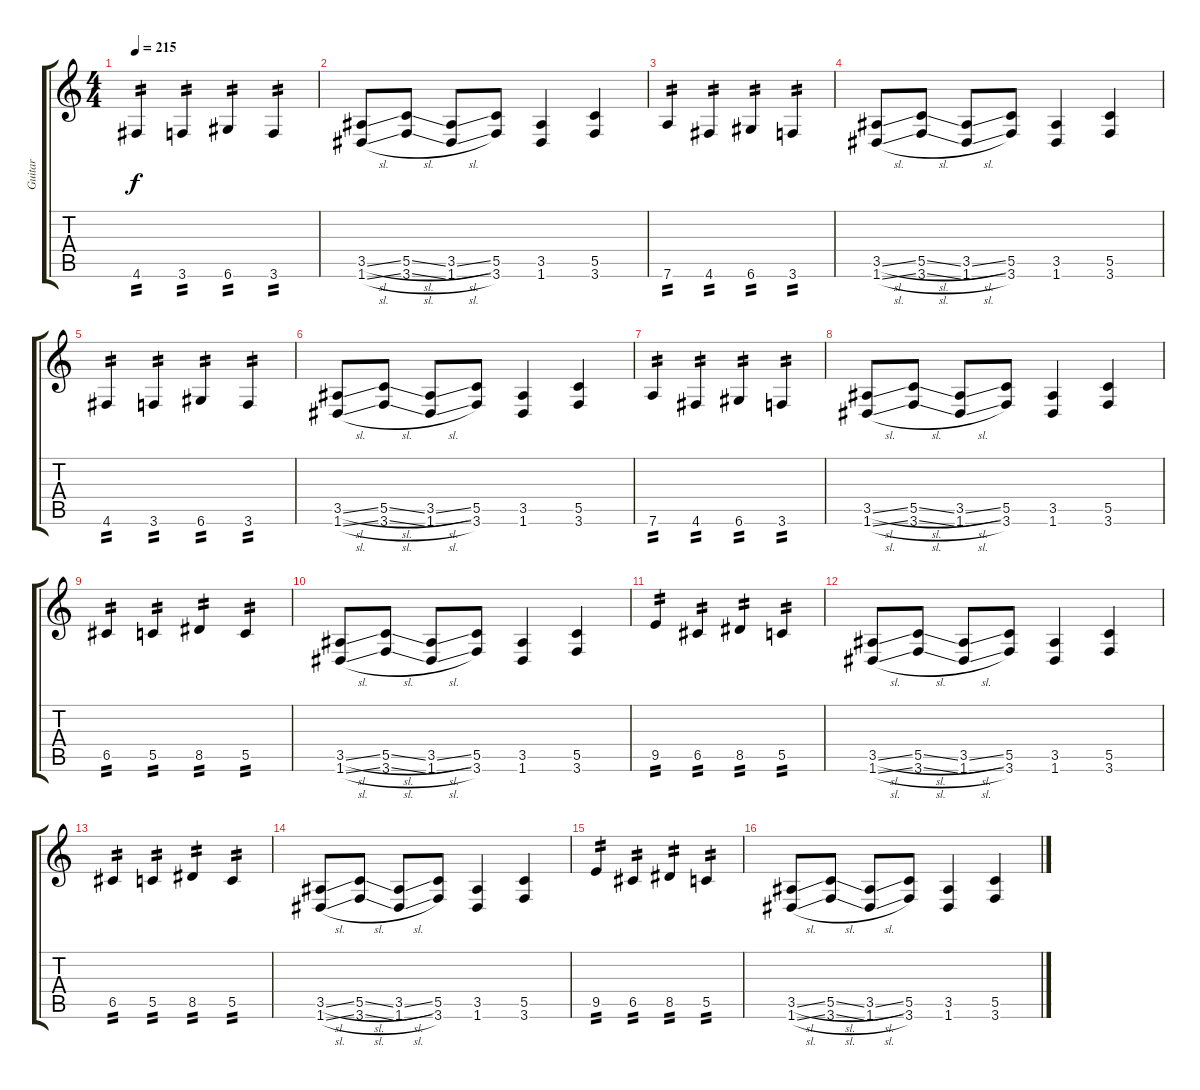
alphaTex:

\track ("Guitar" "Guitar") {instrument distortionguitar}
\staff {score tabs}
\tuning (D4 A3 F3 C3 G2 D2) {hide}
\ts (4 4)
\tempo 215
\clef g2
\ks c
4.6.4{tp 2 dy f} 3.6.4{tp 2} 6.6.4{tp 2} 3.6.4{tp 2} |
(3.5{sl} 1.6{sl}).8 (5.5{sl} 3.6{sl}).8 (3.5{sl} 1.6{sl}).8 (5.5 3.6).8 (3.5 1.6).4 (5.5 3.6).4 |
7.6.4{tp 2} 4.6.4{tp 2} 6.6.4{tp 2} 3.6.4{tp 2} |
(3.5{sl} 1.6{sl}).8 (5.5{sl} 3.6{sl}).8 (3.5{sl} 1.6{sl}).8 (5.5 3.6).8 (3.5 1.6).4 (5.5 3.6).4 |
4.6.4{tp 2} 3.6.4{tp 2} 6.6.4{tp 2} 3.6.4{tp 2} |
(3.5{sl} 1.6{sl}).8 (5.5{sl} 3.6{sl}).8 (3.5{sl} 1.6{sl}).8 (5.5 3.6).8 (3.5 1.6).4 (5.5 3.6).4 |
7.6.4{tp 2} 4.6.4{tp 2} 6.6.4{tp 2} 3.6.4{tp 2} |
(3.5{sl} 1.6{sl}).8 (5.5{sl} 3.6{sl}).8 (3.5{sl} 1.6{sl}).8 (5.5 3.6).8 (3.5 1.6).4 (5.5 3.6).4 |
6.5.4{tp 2} 5.5.4{tp 2} 8.5.4{tp 2} 5.5.4{tp 2} |
(3.5{sl} 1.6{sl}).8 (5.5{sl} 3.6{sl}).8 (3.5{sl} 1.6{sl}).8 (5.5 3.6).8 (3.5 1.6).4 (5.5 3.6).4 |
9.5.4{tp 2} 6.5.4{tp 2} 8.5.4{tp 2} 5.5.4{tp 2} |
(3.5{sl} 1.6{sl}).8 (5.5{sl} 3.6{sl}).8 (3.5{sl} 1.6{sl}).8 (5.5 3.6).8 (3.5 1.6).4 (5.5 3.6).4 |
6.5.4{tp 2} 5.5.4{tp 2} 8.5.4{tp 2} 5.5.4{tp 2} |
(3.5{sl} 1.6{sl}).8 (5.5{sl} 3.6{sl}).8 (3.5{sl} 1.6{sl}).8 (5.5 3.6).8 (3.5 1.6).4 (5.5 3.6).4 |
9.5.4{tp 2} 6.5.4{tp 2} 8.5.4{tp 2} 5.5.4{tp 2} |
(3.5{sl} 1.6{sl}).8 (5.5{sl} 3.6{sl}).8 (3.5{sl} 1.6{sl}).8 (5.5 3.6).8 (3.5 1.6).4 (5.5 3.6).4
